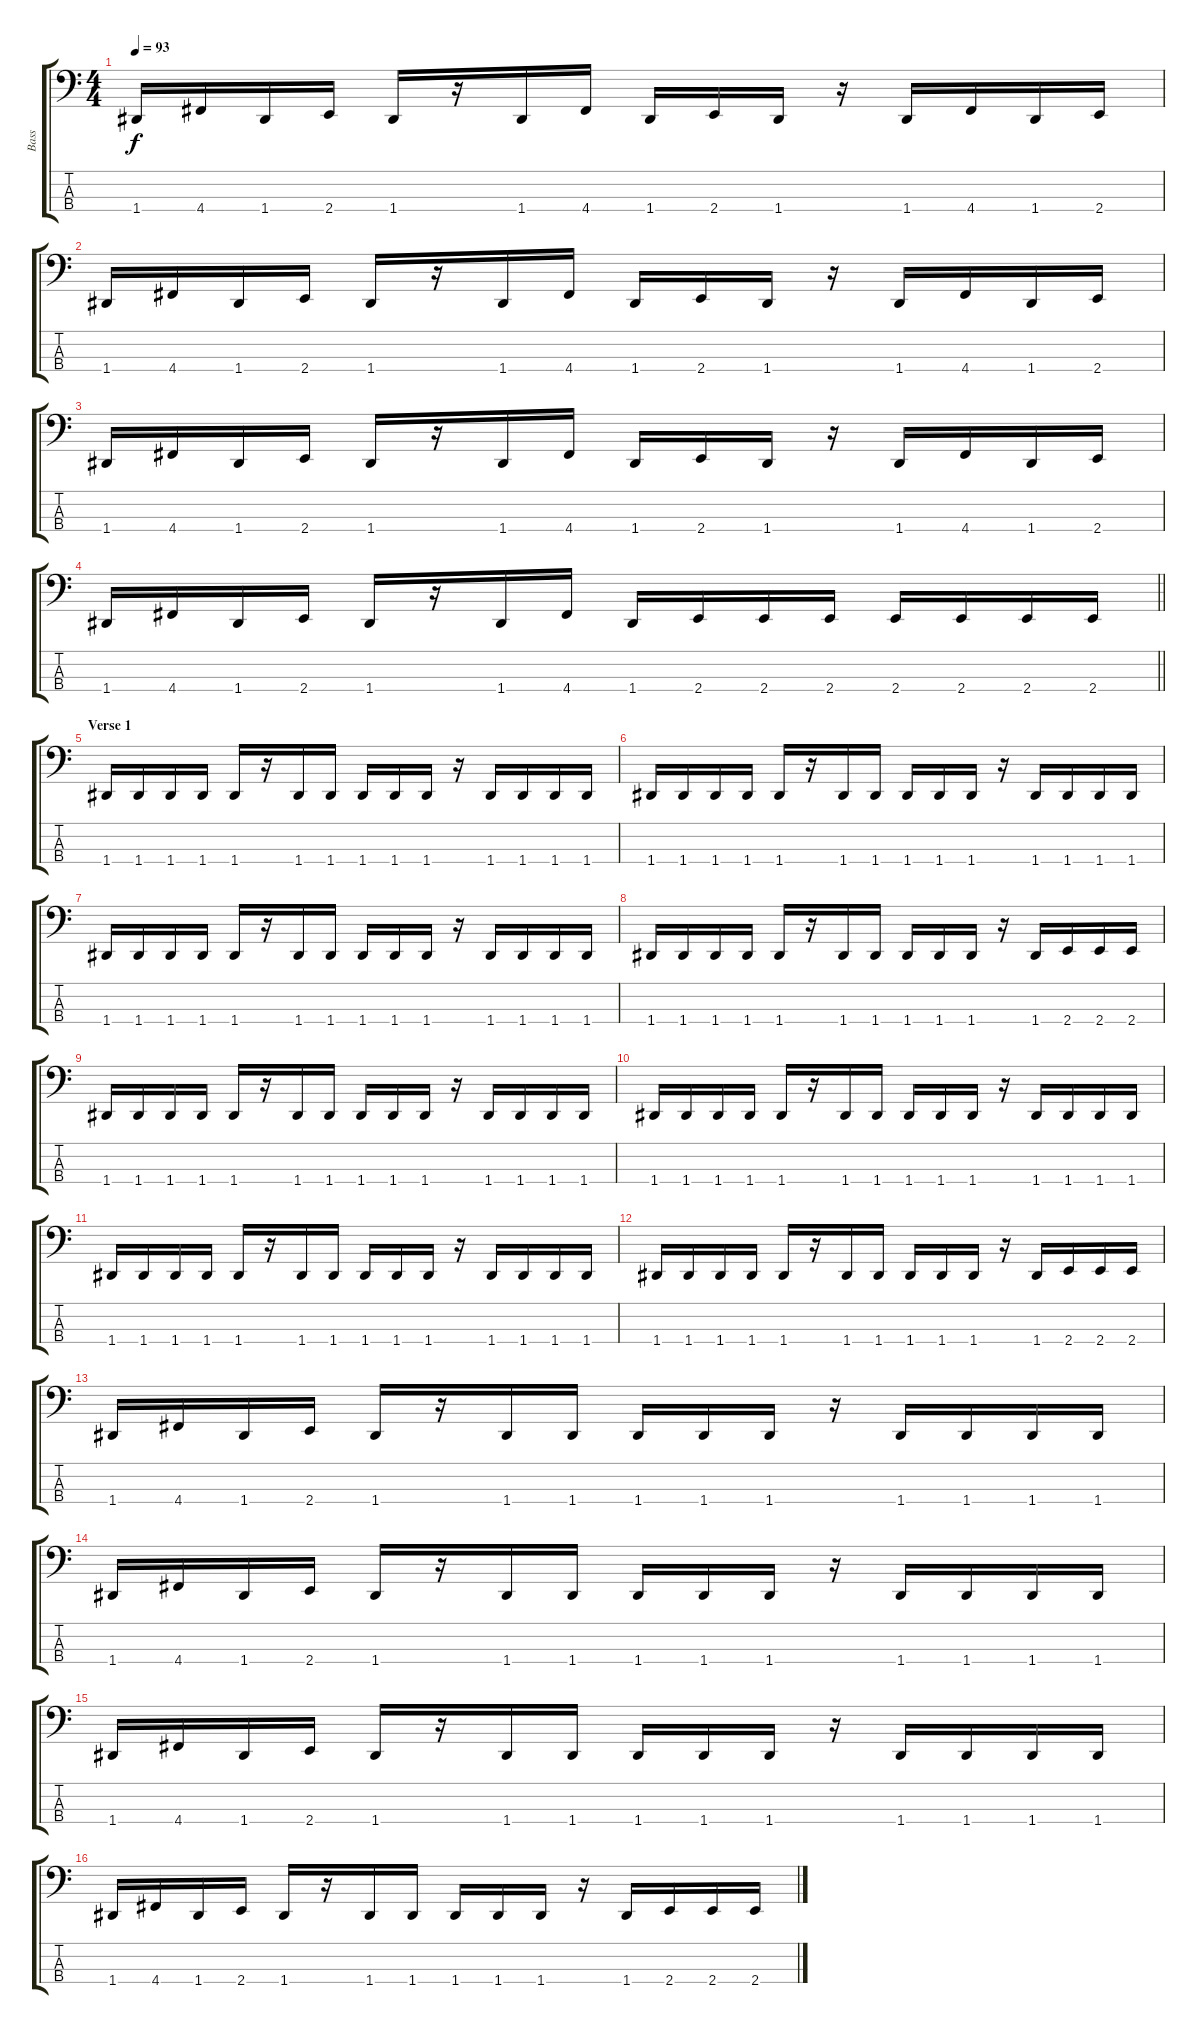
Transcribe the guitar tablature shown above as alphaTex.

\track ("Bass" "Bass") {instrument electricbassfinger}
\staff {score tabs}
\tuning (G2 D2 A1 D1) {hide}
\ts (4 4)
\tempo 93
\clef f4
\ks c
1.4.16{dy f} 4.4.16 1.4.16 2.4.16 1.4.16 r.16 1.4.16 4.4.16 1.4.16 2.4.16 1.4.16 r.16 1.4.16 4.4.16 1.4.16 2.4.16 |
1.4.16 4.4.16 1.4.16 2.4.16 1.4.16 r.16 1.4.16 4.4.16 1.4.16 2.4.16 1.4.16 r.16 1.4.16 4.4.16 1.4.16 2.4.16 |
1.4.16 4.4.16 1.4.16 2.4.16 1.4.16 r.16 1.4.16 4.4.16 1.4.16 2.4.16 1.4.16 r.16 1.4.16 4.4.16 1.4.16 2.4.16 |
\barLineRight lightlight
1.4.16 4.4.16 1.4.16 2.4.16 1.4.16 r.16 1.4.16 4.4.16 1.4.16 2.4.16 2.4.16 2.4.16 2.4.16 2.4.16 2.4.16 2.4.16 |
\section ("" "Verse 1")
1.4.16 1.4.16 1.4.16 1.4.16 1.4.16 r.16 1.4.16 1.4.16 1.4.16 1.4.16 1.4.16 r.16 1.4.16 1.4.16 1.4.16 1.4.16 |
1.4.16 1.4.16 1.4.16 1.4.16 1.4.16 r.16 1.4.16 1.4.16 1.4.16 1.4.16 1.4.16 r.16 1.4.16 1.4.16 1.4.16 1.4.16 |
1.4.16 1.4.16 1.4.16 1.4.16 1.4.16 r.16 1.4.16 1.4.16 1.4.16 1.4.16 1.4.16 r.16 1.4.16 1.4.16 1.4.16 1.4.16 |
1.4.16 1.4.16 1.4.16 1.4.16 1.4.16 r.16 1.4.16 1.4.16 1.4.16 1.4.16 1.4.16 r.16 1.4.16 2.4.16 2.4.16 2.4.16 |
1.4.16 1.4.16 1.4.16 1.4.16 1.4.16 r.16 1.4.16 1.4.16 1.4.16 1.4.16 1.4.16 r.16 1.4.16 1.4.16 1.4.16 1.4.16 |
1.4.16 1.4.16 1.4.16 1.4.16 1.4.16 r.16 1.4.16 1.4.16 1.4.16 1.4.16 1.4.16 r.16 1.4.16 1.4.16 1.4.16 1.4.16 |
1.4.16 1.4.16 1.4.16 1.4.16 1.4.16 r.16 1.4.16 1.4.16 1.4.16 1.4.16 1.4.16 r.16 1.4.16 1.4.16 1.4.16 1.4.16 |
1.4.16 1.4.16 1.4.16 1.4.16 1.4.16 r.16 1.4.16 1.4.16 1.4.16 1.4.16 1.4.16 r.16 1.4.16 2.4.16 2.4.16 2.4.16 |
1.4.16 4.4.16 1.4.16 2.4.16 1.4.16 r.16 1.4.16 1.4.16 1.4.16 1.4.16 1.4.16 r.16 1.4.16 1.4.16 1.4.16 1.4.16 |
1.4.16 4.4.16 1.4.16 2.4.16 1.4.16 r.16 1.4.16 1.4.16 1.4.16 1.4.16 1.4.16 r.16 1.4.16 1.4.16 1.4.16 1.4.16 |
1.4.16 4.4.16 1.4.16 2.4.16 1.4.16 r.16 1.4.16 1.4.16 1.4.16 1.4.16 1.4.16 r.16 1.4.16 1.4.16 1.4.16 1.4.16 |
1.4.16 4.4.16 1.4.16 2.4.16 1.4.16 r.16 1.4.16 1.4.16 1.4.16 1.4.16 1.4.16 r.16 1.4.16 2.4.16 2.4.16 2.4.16
